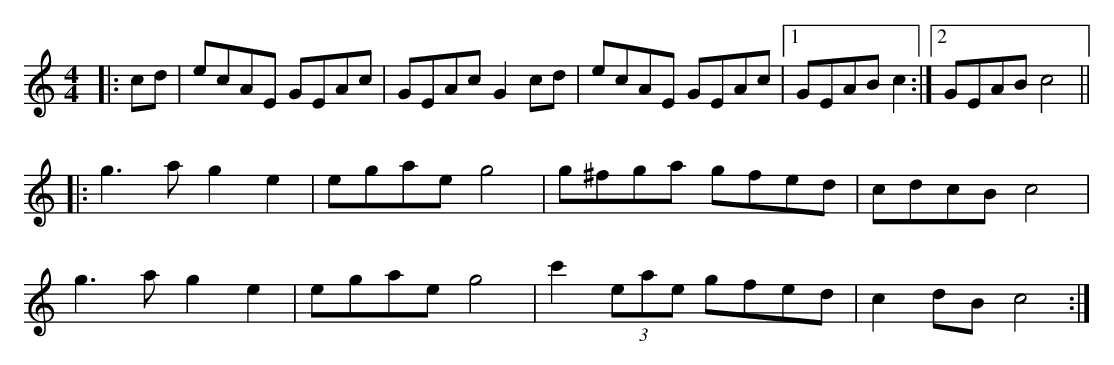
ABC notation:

X:1
M:4/4
K:C
|:cd|ecAE GEAc|GEAc G2 cd|ecAE GEAc|1 GEAB c2:|2 GEAB c4||
|:g3 a g2 e2|egae g4|g^fga gfed|cdcB c4|
g3 a g2 e2|egae g4|c'2 (3eae gfed|c2 dB c4:|
